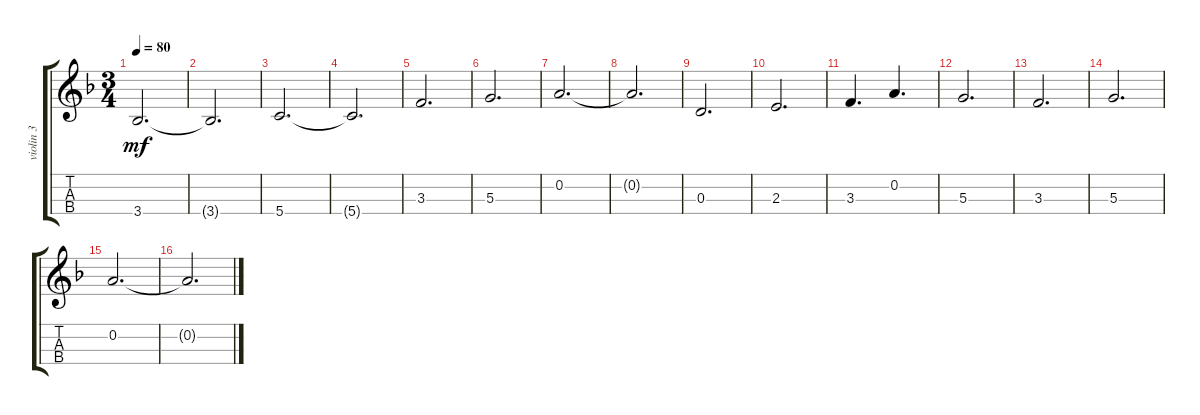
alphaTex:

\track ("violin 3" "violin 3") {instrument stringensemble2}
\staff {score tabs}
\tuning (E5 A4 D4 G3) {hide}
\ts (3 4)
\tempo 80
\clef g2
\ks f
3.4.2{d dy mf} |
3.4{t}.2{d} |
5.4.2{d} |
5.4{t}.2{d} |
3.3.2{d} |
5.3.2{d} |
0.2.2{d} |
0.2{t}.2{d} |
0.3.2{d} |
2.3.2{d} |
3.3.4{d} 0.2.4{d} |
5.3.2{d} |
3.3.2{d} |
5.3.2{d} |
0.2.2{d} |
0.2{t}.2{d}
